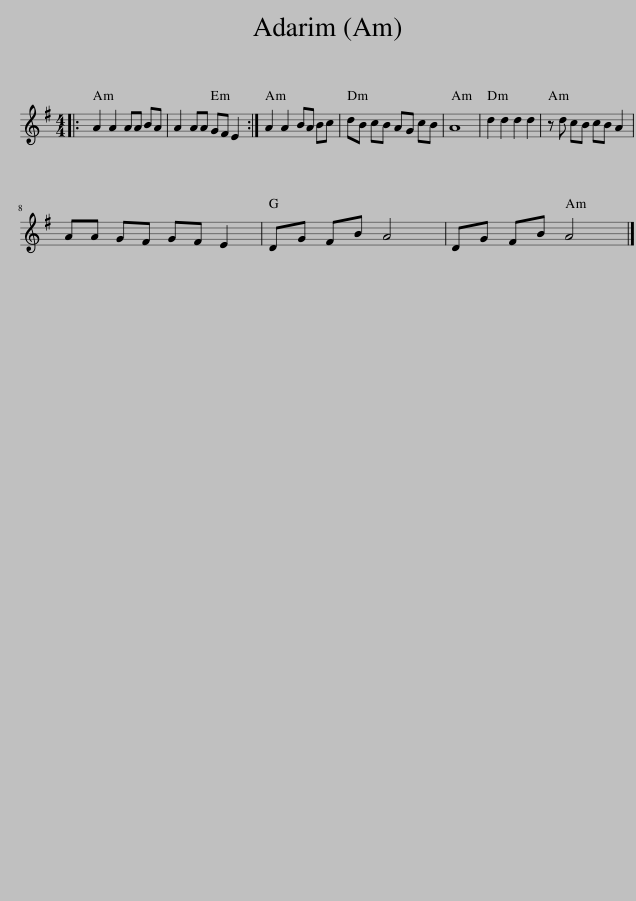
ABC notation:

X:1
L:1/8
M:4/4
I:linebreak $
K:G
V:1 treble
V:1
|: A2 A2 AA BA | A2 AA GF E2 :| A2 A2 BA Bc | dB cB AG cB | A8 | %5
 d2 d2 d2 d2 | z d cB cB A2 |$ AA GF GF E2 | DG FB A4 | DG FB A4 |] %10
